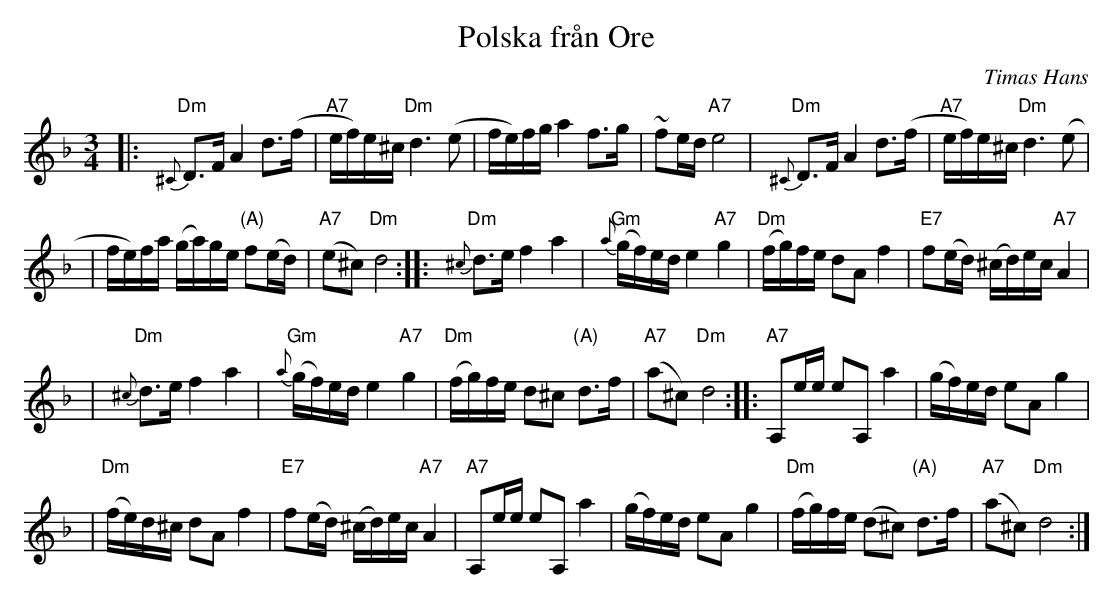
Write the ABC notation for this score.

X:1
T: Polska fr\aan Ore
C: Timas Hans
M: 3/4
L: 1/8
K: Dm
|: "Dm"{^C}D>F A2 d>(f | "A7"e/f/)e/^c/ "Dm"d3 (e \
| f/e/)f/g/  a2 f>g | ~fe/d/ "A7"e4 \
|  "Dm"{^C}D>F A2 d>(f | "A7"e/f/)e/^c/ "Dm"d3 (e |
| f/e/)f/a/  (g/a/)g/e/ "(A)"f(e/d/) | "A7"(e^c) "Dm"d4 \
:: "Dm"{^c}d>e f2 a2 | "Gm"{a}(g/f/)e/d/ e2 "A7"g2 \
| "Dm"(f/g/)f/e/ dA f2 | "E7"f(e/d/) (^c/d/)e/c/ "A7"A2 |
|  "Dm"{^c}d>e f2 a2 | "Gm"{a}(g/f/)e/d/ e2 "A7"g2 \
| "Dm"(f/g/)f/e/ d^c "(A)"d>f | "A7"(a^c) "Dm"d4 \
:: "A7"A,e/e/ eA, a2 | (g/f/)e/d/ eA g2 |
| "Dm"(f/e/)d/^c/ dA f2 | "E7"f(e/d/) (^c/d/)e/c/ "A7"A2 \
|  "A7"A,e/e/ eA, a2 | (g/f/)e/d/ eA g2 \
| "Dm"(f/g/)f/e/ (d^c) "(A)"d>f | "A7"(a^c) "Dm"d4 :|
